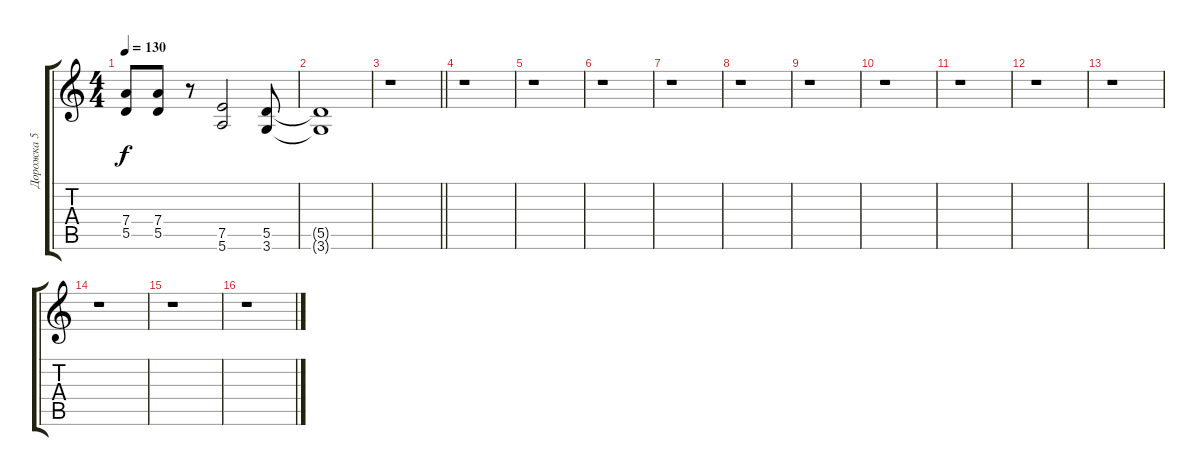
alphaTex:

\track ("Дорожка 5" "Дорожка 5") {instrument distortionguitar}
\staff {score tabs}
\tuning (E4 B3 G3 D3 A2 E2) {hide}
\ts (4 4)
\tempo 130
\clef g2
\ks c
(7.4 5.5).8{dy f} (7.4 5.5).8 r.8 (7.5 5.6).2 (5.5 3.6).8 |
(5.5{t} 3.6{t}).1 |
\barLineRight lightlight
r.1 |
r.1 |
r.1 |
r.1 |
r.1 |
r.1 |
r.1 |
r.1 |
r.1 |
r.1 |
r.1 |
r.1 |
r.1 |
r.1
